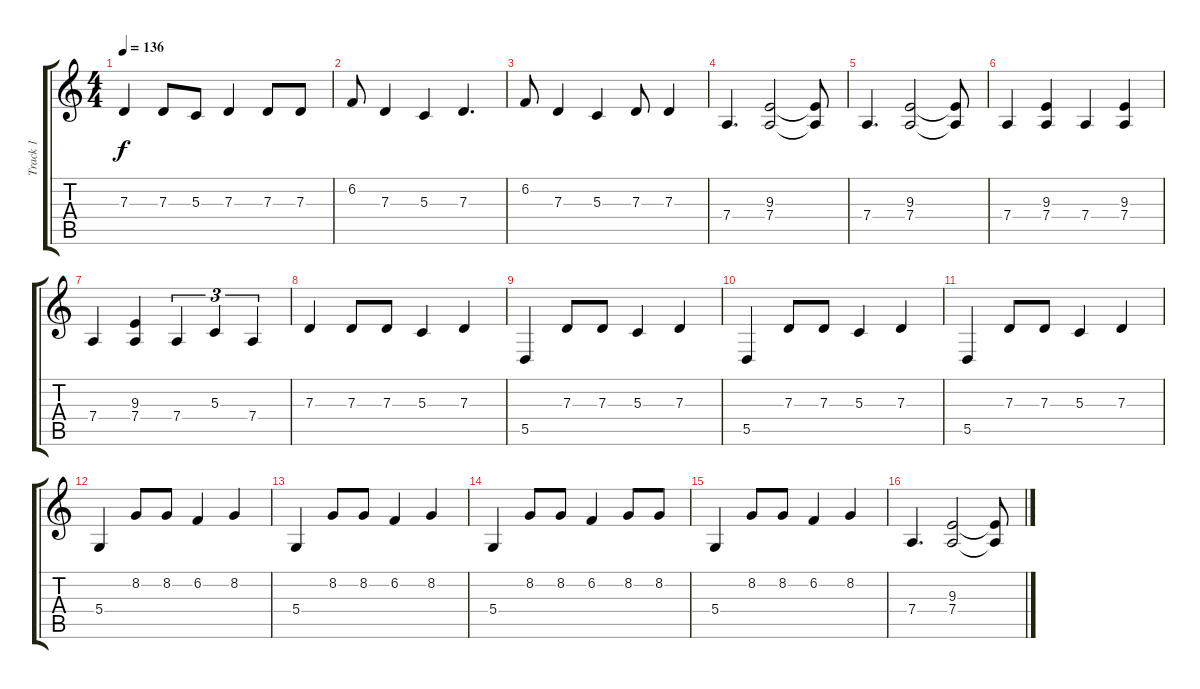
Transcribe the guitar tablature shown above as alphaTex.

\track ("Track 1" "Track 1") {instrument altosax}
\staff {score tabs}
\tuning (E4 B3 G3 D3 A2 E2) {hide}
\ts (4 4)
\tempo 136
\clef g2
\ks c
7.3.4{dy f} 7.3.8 5.3.8 7.3.4 7.3.8 7.3.8 |
6.2.8 7.3.4 5.3.4 7.3.4{d} |
6.2.8 7.3.4 5.3.4 7.3.8 7.3.4 |
7.4.4{d} (9.3 7.4).2 (9.3{t} 7.4{t}).8 |
7.4.4{d} (9.3 7.4).2 (9.3{t} 7.4{t}).8 |
7.4.4 (9.3 7.4).4 7.4.4 (9.3 7.4).4 |
7.4.4 (9.3 7.4).4 7.4.4{tu (3 2)} 5.3.4{tu (3 2)} 7.4.4{tu (3 2)} |
7.3.4 7.3.8 7.3.8 5.3.4 7.3.4 |
5.5.4 7.3.8 7.3.8 5.3.4 7.3.4 |
5.5.4 7.3.8 7.3.8 5.3.4 7.3.4 |
5.5.4 7.3.8 7.3.8 5.3.4 7.3.4 |
5.4.4 8.2.8 8.2.8 6.2.4 8.2.4 |
5.4.4 8.2.8 8.2.8 6.2.4 8.2.4 |
5.4.4 8.2.8 8.2.8 6.2.4 8.2.8 8.2.8 |
5.4.4 8.2.8 8.2.8 6.2.4 8.2.4 |
7.4.4{d} (9.3 7.4).2 (9.3{t} 7.4{t}).8
